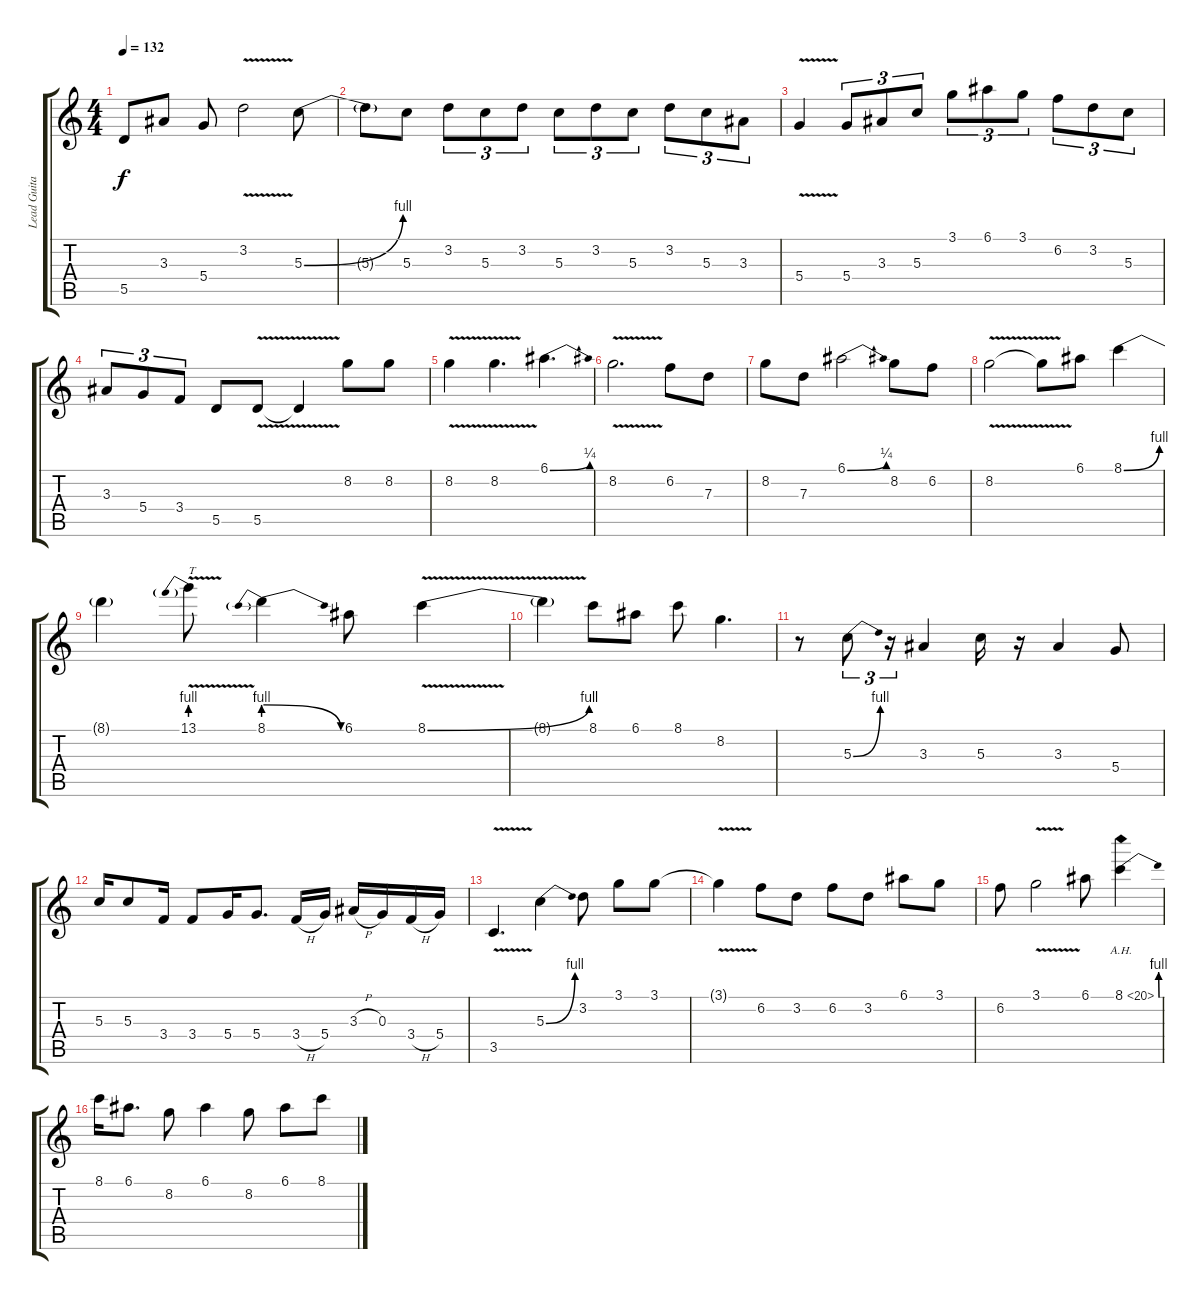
\track ("Lead Guitar" "Lead Guita") {instrument overdrivenguitar}
\staff {score tabs}
\tuning (E4 B3 G3 D3 A2 E2) {hide}
\ts (4 4)
\tempo 132
\clef g2
\ks c
5.5.8{dy f} 3.3.8 5.4.8 3.2{v}.2 5.3{be (bend 0 0 60 4)}.8 |
5.3{t}.8 5.3.8 3.2.8{tu (3 2)} 5.3.8{tu (3 2)} 3.2.8{tu (3 2)} 5.3.8{tu (3 2)} 3.2.8{tu (3 2)} 5.3.8{tu (3 2)} 3.2.8{tu (3 2)} 5.3.8{tu (3 2)} 3.3.8{tu (3 2)} |
5.4{v}.4 5.4.8{tu (3 2)} 3.3.8{tu (3 2)} 5.3.8{tu (3 2)} 3.1.8{tu (3 2)} 6.1.8{tu (3 2)} 3.1.8{tu (3 2)} 6.2.8{tu (3 2)} 3.2.8{tu (3 2)} 5.3.8{tu (3 2)} |
3.3.8{tu (3 2)} 5.4.8{tu (3 2)} 3.4.8{tu (3 2)} 5.5.8 5.5{v}.8 5.5{v t}.4 8.2.8 8.2.8 |
8.2{v}.4 8.2{v}.4{d} 6.1{be (bend 0 0 60 1)}.4{d} |
8.2{v}.2{d} 6.2.8 7.3.8 |
8.2.8 7.3.8 6.1{be (bend 0 0 60 1)}.2 8.2.8 6.2.8 |
8.2{v}.2 8.2{v t}.8 6.1.8 8.1{be (bend 0 0 60 4)}.4 |
8.1{t}.4 13.1{be (prebend 0 4 60 4) v}.8{txt "T"} 8.1{be (prebendrelease 0 4 60 0)}.4 6.1.8 8.1{be (bend 0 0 60 4) v}.4 |
8.1{t}.4 8.1.8 6.1.8 8.1.8 8.2.4{d} |
r.8 5.3{be (bend 0 0 60 4)}.8{tu (3 2)} r.16{tu (3 2)} 3.3.4 5.3.16 r.16 3.3.4 5.4.8 |
5.3.16 5.3.8 3.4.16 3.4.8 5.4.16 5.4.8{d} 3.4{h}.16 5.4.16 3.3{h}.16 0.3.16 3.4{h}.16 5.4.16 |
3.5{v}.4{d} 5.3{be (bend 0 0 60 4)}.4 3.2.8 3.1.8 3.1.8 |
3.1{v t}.4 6.2.8 3.2.8 6.2.8 3.2.8 6.1.8 3.1.8 |
6.2.8 3.1{v}.2 6.1.8 8.1{be (bend 0 0 60 4) ah 12}.4 |
8.1.16 6.1.8{d} 8.2.8 6.1.4 8.2.8 6.1.8 8.1.8
